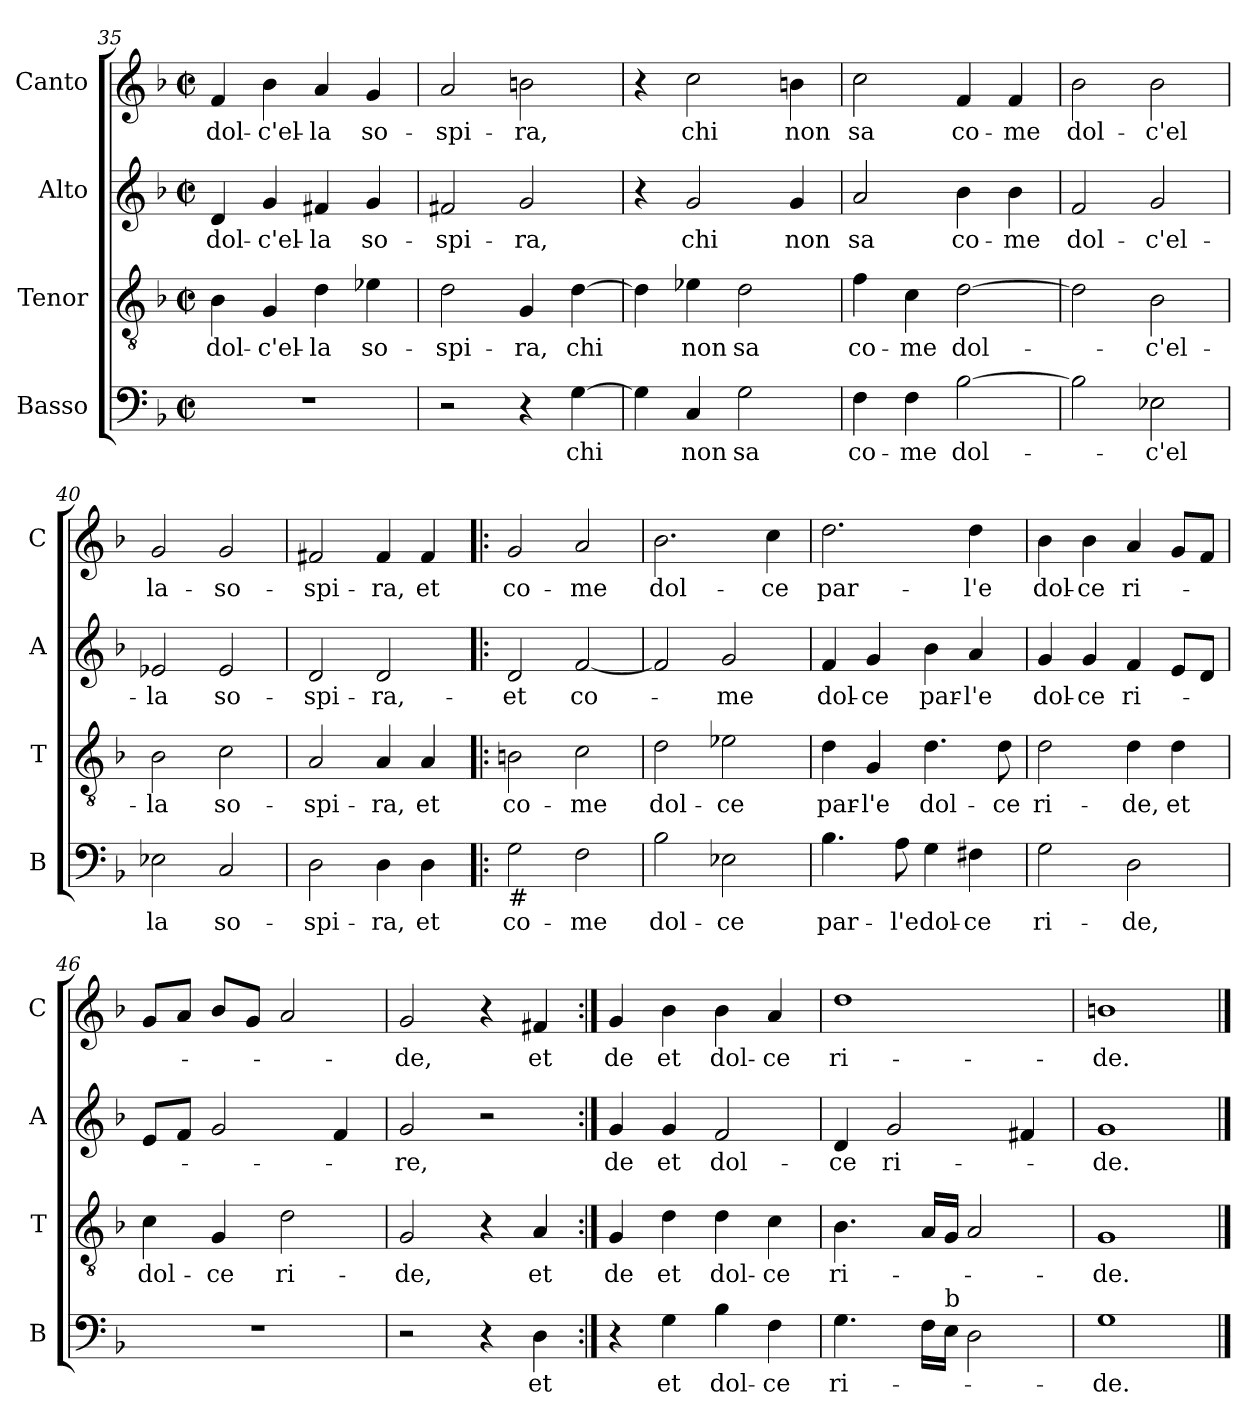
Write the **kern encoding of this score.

**kern	**text	**kern	**text	**kern	**text	**kern	**text
*part4	*part4	*part3	*part3	*part2	*part2	*part1	*part1
*staff4	*staff4	*staff3	*staff3	*staff2	*staff2	*staff1	*staff1
*I"Basso	*	*I"Tenor	*	*I"Alto	*	*I"Canto	*
*I'B	*	*I'T	*	*I'A	*	*I'C	*
*clefF4	*	*clefGv2	*	*clefG2	*	*clefG2	*
*k[b-]	*	*k[b-]	*	*k[b-]	*	*k[b-]	*
*F:	*	*F:	*	*F:	*	*F:	*
*M2/2	*	*M2/2	*	*M2/2	*	*M2/2	*
*met(c|)	*	*met(c|)	*	*met(c|)	*	*met(c|)	*
=35	=35	=35	=35	=35	=35	=35	=35
!	!	!	!LO:LY:b	!	!LO:LY:b	!	!LO:LY:b
1r	.	4B-\	dol-	4d/	dol-	4f/	dol-
!	!	!	!LO:LY:b	!	!LO:LY:b	!	!LO:LY:b
.	.	4G/	-c'el-	4g/	-c'el-	4b-\	-c'el-
!	!	!	!LO:LY:b	!	!LO:LY:b	!	!LO:LY:b
.	.	4d\	-la	4f#X/	-la	4a/	-la
!	!	!	!LO:LY:b	!	!LO:LY:b	!	!LO:LY:b
.	.	4e-X\	so-	4g/	so-	4g/	so-
!!LO:PB:g=z
=36	=36	=36	=36	=36	=36	=36	=36
!	!	!	!LO:LY:b	!	!LO:LY:b	!	!LO:LY:b
2r	.	2d\	-spi-	2f#X/	-spi-	2a/	-spi-
!	!	!	!LO:LY:b	!	!LO:LY:b	!	!LO:LY:b
4r	.	4G/	-ra,	2g/	-ra,	2bn\	-ra,
!	!LO:LY:b	!	!LO:LY:b	!	!	!	!
[4G\	chi	[4d\	chi	.	.	.	.
=37	=37	=37	=37	=37	=37	=37	=37
4G\]	.	4d\]	.	4r	.	4r	.
!	!LO:LY:b	!	!LO:LY:b	!	!LO:LY:b	!	!LO:LY:b
4C/	non	4e-X\	non	2g/	chi	2cc\	chi
!	!LO:LY:b	!	!LO:LY:b	!	!	!	!
2G\	sa	2d\	sa	.	.	.	.
!	!	!	!	!	!LO:LY:b	!	!LO:LY:b
.	.	.	.	4g/	non	4bn\	non
=38	=38	=38	=38	=38	=38	=38	=38
!	!LO:LY:b	!	!LO:LY:b	!	!LO:LY:b	!	!LO:LY:b
4F\	co-	4f\	co-	2a/	sa	2cc\	sa
!	!LO:LY:b	!	!LO:LY:b	!	!	!	!
4F\	-me	4c\	-me	.	.	.	.
!	!LO:LY:b	!	!LO:LY:b	!	!LO:LY:b	!	!LO:LY:b
[2B-\	dol-	[2d\	dol-	4b-\	co-	4f/	co-
!	!	!	!	!	!LO:LY:b	!	!LO:LY:b
.	.	.	.	4b-\	-me	4f/	-me
=39	=39	=39	=39	=39	=39	=39	=39
!	!	!	!	!	!LO:LY:b	!	!LO:LY:b
2B-\]	.	2d\]	.	2f/	dol-	2b-\	dol-
!	!LO:LY:b	!	!LO:LY:b	!	!LO:LY:b	!	!LO:LY:b
2E-X\	-c'el	2B-\	-c'el-	2g/	-c'el-	2b-\	-c'el
=40	=40	=40	=40	=40	=40	=40	=40
!	!LO:LY:b	!	!LO:LY:b	!	!LO:LY:b	!	!LO:LY:b
2E-X\	la	2B-\	-la	2e-X/	-la	2g/	la-
!	!LO:LY:b	!	!LO:LY:b	!	!LO:LY:b	!	!LO:LY:b
2C/	so-	2c\	so-	2e-/	so-	2g/	-so-
!!LO:LB:g=z
=41	=41	=41	=41	=41	=41	=41	=41
!	!LO:LY:b	!	!LO:LY:b	!	!LO:LY:b	!	!LO:LY:b
2D\	-spi-	2A/	-spi-	2d/	-spi-	2f#X/	-spi-
!	!LO:LY:b	!	!LO:LY:b	!	!LO:LY:b	!	!LO:LY:b
4D\	-ra,	4A/	-ra,	2d/	-ra,-	4f#/	-ra,
!	!LO:LY:b	!	!LO:LY:b	!	!	!	!LO:LY:b
4D\	et	4A/	et	.	.	4f#/	et
=42!|:	=42!|:	=42!|:	=42!|:	=42!|:	=42!|:	=42!|:	=42!|:
!LO:TX:b:t=#	!	!	!	!	!	!	!
!	!LO:LY:b	!	!LO:LY:b	!	!LO:LY:b	!	!LO:LY:b
2G\	co-	2Bn\	co-	2d/	-et	2g/	co-
!	!LO:LY:b	!	!LO:LY:b	!	!LO:LY:b	!	!LO:LY:b
2F\	-me	2c\	-me	[2f/	co-	2a/	-me
=43	=43	=43	=43	=43	=43	=43	=43
!	!LO:LY:b	!	!LO:LY:b	!	!	!	!LO:LY:b
2B-\	dol-	2d\	dol-	2f/]	.	2.b-\	dol-
!	!LO:LY:b	!	!LO:LY:b	!	!LO:LY:b	!	!
2E-X\	-ce	2e-X\	-ce	2g/	-me	.	.
!	!	!	!	!	!	!	!LO:LY:b
.	.	.	.	.	.	4cc\	-ce
=44	=44	=44	=44	=44	=44	=44	=44
!	!LO:LY:b	!	!LO:LY:b	!	!LO:LY:b	!	!LO:LY:b
4.B-\	par-	4d\	par-	4f/	dol-	2.dd\	par-
!	!	!	!LO:LY:b	!	!LO:LY:b	!	!
.	.	4G/	-l'e	4g/	-ce	.	.
!	!LO:LY:b	!	!	!	!	!	!
8A\	-l'e	.	.	.	.	.	.
!	!LO:LY:b	!	!LO:LY:b	!	!LO:LY:b	!	!
4G\	dol-	4.d\	dol-	4b-\	par-	.	.
!	!LO:LY:b	!	!	!	!LO:LY:b	!	!LO:LY:b
4F#X\	-ce	.	.	4a/	-l'e	4dd\	-l'e
!	!	!	!LO:LY:b	!	!	!	!
.	.	8d\	-ce	.	.	.	.
=45	=45	=45	=45	=45	=45	=45	=45
!	!LO:LY:b	!	!LO:LY:b	!	!LO:LY:b	!	!LO:LY:b
2G\	ri-	2d\	ri-	4g/	dol-	4b-\	dol-
!	!	!	!	!	!LO:LY:b	!	!LO:LY:b
.	.	.	.	4g/	-ce	4b-\	-ce
!	!LO:LY:b	!	!LO:LY:b	!	!LO:LY:b	!	!LO:LY:b
2D\	-de,	4d\	-de,	4f/	ri-	4a/	ri-
!	!	!	!LO:LY:b	!	!	!	!
.	.	4d\	et	8e/L	.	8g/L	.
.	.	.	.	8d/J	.	8f/J	.
!!LO:LB:g=z
=46	=46	=46	=46	=46	=46	=46	=46
!	!	!	!LO:LY:b	!	!	!	!
1r	.	4c\	dol-	8e/L	.	8g/L	.
.	.	.	.	8f/J	.	8a/J	.
!	!	!	!LO:LY:b	!	!	!	!
.	.	4G/	-ce	2g/	.	8b-/L	.
.	.	.	.	.	.	8g/J	.
!	!	!	!LO:LY:b	!	!	!	!
.	.	2d\	ri-	.	.	2a/	.
.	.	.	.	4f/	.	.	.
=47	=47	=47	=47	=47	=47	=47	=47
!	!	!	!LO:LY:b	!	!LO:LY:b	!	!LO:LY:b
2r	.	2G/	-de,	2g/	-re,	2g/	-de,
4r	.	4r	.	2r	.	4r	.
!	!LO:LY:b	!	!LO:LY:b	!	!	!	!LO:LY:b
4D\	et	4A/	et	.	.	4f#X/	et
=48:|!	=48:|!	=48:|!	=48:|!	=48:|!	=48:|!	=48:|!	=48:|!
!	!	!	!LO:LY:b	!	!LO:LY:b	!	!LO:LY:b
4r	.	4G/	de	4g/	de	4g/	de
!	!LO:LY:b	!	!LO:LY:b	!	!LO:LY:b	!	!LO:LY:b
4G\	et	4d\	et	4g/	et	4b-\	et
!	!LO:LY:b	!	!LO:LY:b	!	!LO:LY:b	!	!LO:LY:b
4B-\	dol-	4d\	dol-	2f/	dol-	4b-\	dol-
!	!LO:LY:b	!	!LO:LY:b	!	!	!	!LO:LY:b
4F\	-ce	4c\	-ce	.	.	4a/	-ce
=49	=49	=49	=49	=49	=49	=49	=49
!	!LO:LY:b	!	!LO:LY:b	!	!LO:LY:b	!	!LO:LY:b
4.G\	ri-	4.B-\	ri-	4d/	-ce	1dd	ri-
!	!	!	!	!	!LO:LY:b	!	!
.	.	.	.	2g/	ri-	.	.
16F\LL	.	16A/LL	.	.	.	.	.
!LO:TX:a:t=b	!	!	!	!	!	!	!
16E\JJ	.	16G/JJ	.	.	.	.	.
2D\	.	2A/	.	.	.	.	.
.	.	.	.	4f#X/	.	.	.
=50	=50	=50	=50	=50	=50	=50	=50
!	!LO:LY:b	!	!LO:LY:b	!	!LO:LY:b	!	!LO:LY:b
1G	-de.	1G	-de.	1g	-de.	1bn	-de.
==	==	==	==	==	==	==	==
*-	*-	*-	*-	*-	*-	*-	*-
